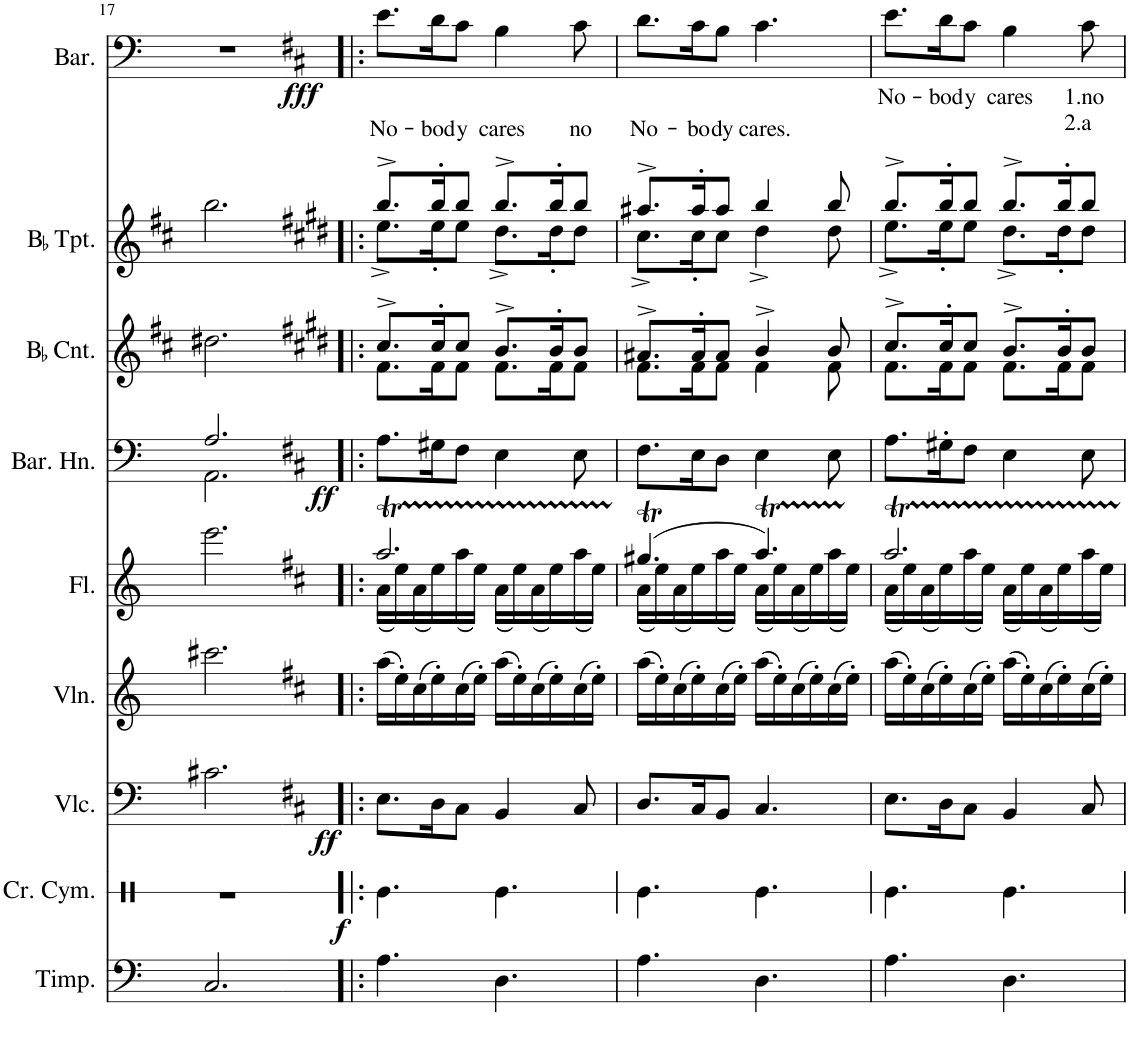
**kern	**kern	**dynam	**kern	**dynam	**kern	**kern	**kern	**dynam	**kern	**kern	**kern	**text	**text	**dynam
*part9	*part8	*part8	*part7	*part7	*part6	*part5	*part4	*part4	*part3	*part2	*part1	*part1	*part1	*part1
*staff9	*staff8	*staff8	*staff7	*staff7	*staff6	*staff5	*staff4	*staff4	*staff3	*staff2	*staff1	*staff1	*staff1	*staff1
*I"Timpani	*I"Crash Cymbal	*	*I"Violoncello	*	*I"Violin	*I"Flute	*I"Baritone Horn	*	*I"BaccidentalFlat Cornet 3 &amp; 4	*I"BaccidentalFlat Trumpet 1 &amp;2	*I"Baritone	*	*	*
*I'Timp.	*I'Cr. Cym.	*	*I'Vlc.	*	*I'Vln.	*I'Fl.	*I'Bar. Hn.	*	*I'BaccidentalFlat Cnt.	*I'BaccidentalFlat Tpt.	*I'Bar.	*	*	*
!!LO:PB:g=z
*clefF4	*clefX	*	*clefF4	*	*clefG2	*clefG2	*clefF4	*	*clefG2	*clefG2	*clefF4	*	*	*
*	*	*	*	*	*	*	*Trd4c7	*	*Trd1c2	*Trd1c2	*	*	*	*
*k[]	*k[]	*	*k[]	*	*k[]	*k[]	*k[]	*	*k[f#c#]	*k[f#c#]	*k[]	*	*	*
*M6/8	*M6/8	*	*M6/8	*	*M6/8	*M6/8	*M6/8	*	*M6/8	*M6/8	*M6/8	*	*	*
=17	=17	=17	=17	=17	=17	=17	=17	=17	=17	=17	=17	=17	=17	=17
*	*	*	*	*	*	*	*^	*	*	*	*	*	*	*
2.C/	2.r	.	2.c#X\	.	2.ccc#X\	2.eee\	2.A/	2.AA\	.	2.dd#X\	2.bb\	2.r	.	.	.
*	*	*	*	*	*	*	*v	*v	*	*	*	*	*	*	*
=18!|:	=18!|:	=18!|:	=18!|:	=18!|:	=18!|:	=18!|:	=18!|:	=18!|:	=18!|:	=18!|:	=18!|:	=18!|:	=18!|:	=18!|:
*	*	*	*k[f#c#]	*	*k[f#c#]	*k[f#c#]	*k[f#c#]	*	*k[f#c#g#d#]	*k[f#c#g#d#]	*k[f#c#]	*	*	*
*	*	*	*	*	*	*^	*^	*	*^	*^	*	*	*	*
!	!	!LO:DY:b	!	!LO:DY:b	!	!	!	!	!	!LO:DY:b	!	!	!	!	!	!LO:LY:b	!	!LO:DY:b
*	*	*	*	*	*	*	*	*v	*v	*	*	*	*	*	*	*	*	*
4.A\	4.Re\	f	8.E\L	ff	(16aa\LL	2.aaT/	(16a\LL	8.A\L	ff	8.cc#^/L	8.f#\L	8.bb^/L	8.ee^\L	8.e\L	No-	.	fff
.	.	.	.	.	16ee'\)	.	16ee\)	.	.	.	.	.	.	.	.	.	.
.	.	.	.	.	(16cc#\	.	(16a\	.	.	.	.	.	.	.	.	.	.
!	!	!	!	!	!	!	!	!	!	!	!	!	!	!	!LO:LY:b	!	!
.	.	.	16D\K	.	16ee'\)	.	16ee\)	16G#X\K	.	16cc#'/K	16f#\K	16bb'/K	16ee'\K	16d\K	bod-	.	.
!	!	!	!	!	!	!	!	!	!	!	!	!	!	!	!LO:LY:b	!	!
.	.	.	8C#\J	.	(16cc#\	.	(16aa\	8F#\J	.	8cc#/J	8f#\J	8bb/J	8ee\J	8c#\J	y	.	.
.	.	.	.	.	16ee'\JJ)	.	16ee\JJ)	.	.	.	.	.	.	.	.	.	.
!	!	!	!	!	!	!	!	!	!	!	!	!	!	!	!LO:LY:b	!	!
4.D\	4.Re\	.	4BB/	.	(16aa\LL	.	(16a\LL	4E\	.	8.b^/L	8.f#\L	8.bb^/L	8.dd#^\L	4B\	cares	.	.
.	.	.	.	.	16ee'\)	.	16ee\)	.	.	.	.	.	.	.	.	.	.
.	.	.	.	.	(16cc#\	.	(16a\	.	.	.	.	.	.	.	.	.	.
.	.	.	.	.	16ee'\)	.	16ee\)	.	.	16b'/K	16f#\K	16bb'/K	16dd#'\K	.	.	.	.
!	!	!	!	!	!	!	!	!	!	!	!	!	!	!	!LO:LY:b	!	!
.	.	.	8C#/	.	(16cc#\	.	(16aa\	8E\	.	8b/J	8f#\J	8bb/J	8dd#\J	8c#\	no	.	.
.	.	.	.	.	16ee'\JJ)	.	16ee\JJ)	.	.	.	.	.	.	.	.	.	.
=19	=19	=19	=19	=19	=19	=19	=19	=19	=19	=19	=19	=19	=19	=19	=19	=19	=19
!	!	!	!	!	!	!	!	!	!	!	!	!	!	!	!LO:LY:b	!	!
4.A\	4.Re\	.	8.D/L	.	(16aa\LL	(4.gg#Xt/	(16a\LL	8.F#\L	.	8.a#X^/L	8.f#\L	8.aa#X^/L	8.cc#^\L	8.d\L	No-	.	.
.	.	.	.	.	16ee'\)	.	16ee\)	.	.	.	.	.	.	.	.	.	.
.	.	.	.	.	(16cc#\	.	(16a\	.	.	.	.	.	.	.	.	.	.
!	!	!	!	!	!	!	!	!	!	!	!	!	!	!	!LO:LY:b	!	!
.	.	.	16C#/K	.	16ee'\)	.	16ee\)	16E\K	.	16a#'/K	16f#\K	16aa#'/K	16cc#'\K	16c#\K	bo-	.	.
!	!	!	!	!	!	!	!	!	!	!	!	!	!	!	!LO:LY:b	!	!
.	.	.	8BB/J	.	(16cc#\	.	(16aa\	8D\J	.	8a#/J	8f#\J	8aa#/J	8cc#\J	8B\J	dy	.	.
.	.	.	.	.	16ee'\JJ)	.	16ee\JJ)	.	.	.	.	.	.	.	.	.	.
!	!	!	!	!	!	!	!	!	!	!	!	!	!	!	!LO:LY:b	!	!
4.D\	4.Re\	.	4.C#/	.	(16aa\LL	4.aaT/)	(16a\LL	4E\	.	4b^/	4f#\	4bb/	4dd#^\	4.c#\	cares.	.	.
.	.	.	.	.	16ee'\)	.	16ee\)	.	.	.	.	.	.	.	.	.	.
.	.	.	.	.	(16cc#\	.	(16a\	.	.	.	.	.	.	.	.	.	.
.	.	.	.	.	16ee'\)	.	16ee\)	.	.	.	.	.	.	.	.	.	.
.	.	.	.	.	(16cc#\	.	(16aa\	8E\	.	8b/	8f#\	8bb/	8dd#\	.	.	.	.
.	.	.	.	.	16ee'\JJ)	.	16ee\JJ)	.	.	.	.	.	.	.	.	.	.
=20	=20	=20	=20	=20	=20	=20	=20	=20	=20	=20	=20	=20	=20	=20	=20	=20	=20
!	!	!	!	!	!	!	!	!	!	!	!	!	!	!	!LO:LY:b	!	!
4.A\	4.Re\	.	8.E\L	.	(16aa\LL	2.aaT/	(16a\LL	8.A\L	.	8.cc#^/L	8.f#\L	8.bb^/L	8.ee^\L	8.e\L	No-	.	.
.	.	.	.	.	16ee'\)	.	16ee\)	.	.	.	.	.	.	.	.	.	.
.	.	.	.	.	(16cc#\	.	(16a\	.	.	.	.	.	.	.	.	.	.
!	!	!	!	!	!	!	!	!	!	!	!	!	!	!	!LO:LY:b	!	!
.	.	.	16D\K	.	16ee'\)	.	16ee\)	16G#X'\K	.	16cc#'/K	16f#\K	16bb'/K	16ee'\K	16d\K	bod-	.	.
!	!	!	!	!	!	!	!	!	!	!	!	!	!	!	!LO:LY:b	!	!
.	.	.	8C#\J	.	(16cc#\	.	(16aa\	8F#\J	.	8cc#/J	8f#\J	8bb/J	8ee\J	8c#\J	y	.	.
.	.	.	.	.	16ee'\JJ)	.	16ee\JJ)	.	.	.	.	.	.	.	.	.	.
!	!	!	!	!	!	!	!	!	!	!	!	!	!	!	!LO:LY:b	!	!
4.D\	4.Re\	.	4BB/	.	(16aa\LL	.	(16a\LL	4E\	.	8.b^/L	8.f#\L	8.bb^/L	8.dd#^\L	4B\	cares	.	.
.	.	.	.	.	16ee'\)	.	16ee\)	.	.	.	.	.	.	.	.	.	.
.	.	.	.	.	(16cc#\	.	(16a\	.	.	.	.	.	.	.	.	.	.
.	.	.	.	.	16ee'\)	.	16ee\)	.	.	16b'/K	16f#\K	16bb'/K	16dd#'\K	.	.	.	.
!	!	!	!	!	!	!	!	!	!	!	!	!	!	!	!LO:LY:b	!LO:LY:b	!
.	.	.	8C#/	.	(16cc#\	.	(16aa\	8E\	.	8b/J	8f#\J	8bb/J	8dd#\J	8c#\	1.no	2.a-	.
.	.	.	.	.	16ee'\JJ)	.	16ee\JJ)	.	.	.	.	.	.	.	.	.	.
*	*	*	*	*	*	*	*	*	*	*v	*v	*	*	*	*	*	*
*	*	*	*	*	*	*v	*v	*	*	*	*v	*v	*	*	*	*
=	=	=	=	=	=	=	=	=	=	=	=	=	=	=
*-	*-	*-	*-	*-	*-	*-	*-	*-	*-	*-	*-	*-	*-	*-
